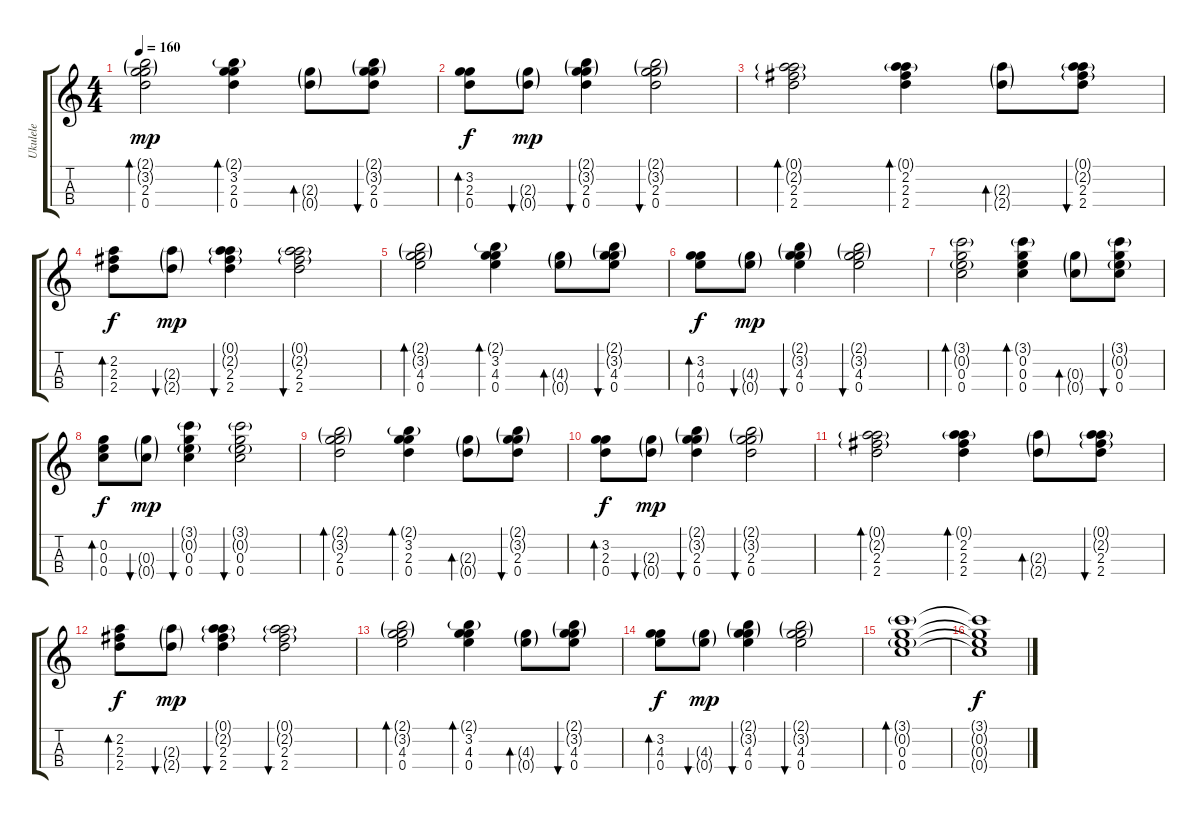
\track ("Ukulele" "Ukulele") {instrument acousticguitarnylon}
\staff {score tabs}
\tuning (A4 E4 C4 G4) {hide}
\ts (4 4)
\tempo 160
\clef g2
\ks c
(2.1{g} 3.2{g} 2.3 0.4).2{bd 60 dy mp} (2.1{g} 3.2 2.3 0.4).4{bd 60} (2.3{g} 0.4{g}).8{bd 60} (2.1{g} 3.2{g} 2.3 0.4).8{bu 60} |
(3.2 2.3 0.4).8{bd 60 dy f} (2.3{g} 0.4{g}).8{bu 60 dy mp} (2.1{g} 3.2{g} 2.3 0.4).4{bu 60} (2.1{g} 3.2{g} 2.3 0.4).2{bu 60} |
(0.1{g} 2.2{g} 2.3 2.4).2{bd 60} (0.1{g} 2.2 2.3 2.4).4{bd 60} (2.3{g} 2.4{g}).8{bd 60} (0.1{g} 2.2{g} 2.3 2.4).8{bu 60} |
(2.2 2.3 2.4).8{bd 60 dy f} (2.3{g} 2.4{g}).8{bu 60 dy mp} (0.1{g} 2.2{g} 2.3 2.4).4{bu 60} (0.1{g} 2.2{g} 2.3 2.4).2{bu 60} |
(2.1{g} 3.2{g} 4.3 0.4).2{bd 60} (2.1{g} 3.2 4.3 0.4).4{bd 60} (4.3{g} 0.4{g}).8{bd 60} (2.1{g} 3.2{g} 4.3 0.4).8{bu 60} |
(3.2 4.3 0.4).8{bd 60 dy f} (4.3{g} 0.4{g}).8{bu 60 dy mp} (2.1{g} 3.2{g} 4.3 0.4).4{bu 60} (2.1{g} 3.2{g} 4.3 0.4).2{bu 60} |
(3.1{g} 0.2{g} 0.3 0.4).2{bd 60} (3.1{g} 0.2 0.3 0.4).4{bd 60} (0.3{g} 0.4{g}).8{bd 60} (3.1{g} 0.2{g} 0.3 0.4).8{bu 60} |
(0.2 0.3 0.4).8{bd 60 dy f} (0.3{g} 0.4{g}).8{bu 60 dy mp} (3.1{g} 0.2{g} 0.3 0.4).4{bu 60} (3.1{g} 0.2{g} 0.3 0.4).2{bu 60} |
(2.1{g} 3.2{g} 2.3 0.4).2{bd 60} (2.1{g} 3.2 2.3 0.4).4{bd 60} (2.3{g} 0.4{g}).8{bd 60} (2.1{g} 3.2{g} 2.3 0.4).8{bu 60} |
(3.2 2.3 0.4).8{bd 60 dy f} (2.3{g} 0.4{g}).8{bu 60 dy mp} (2.1{g} 3.2{g} 2.3 0.4).4{bu 60} (2.1{g} 3.2{g} 2.3 0.4).2{bu 60} |
(0.1{g} 2.2{g} 2.3 2.4).2{bd 60} (0.1{g} 2.2 2.3 2.4).4{bd 60} (2.3{g} 2.4{g}).8{bd 60} (0.1{g} 2.2{g} 2.3 2.4).8{bu 60} |
(2.2 2.3 2.4).8{bd 60 dy f} (2.3{g} 2.4{g}).8{bu 60 dy mp} (0.1{g} 2.2{g} 2.3 2.4).4{bu 60} (0.1{g} 2.2{g} 2.3 2.4).2{bu 60} |
(2.1{g} 3.2{g} 4.3 0.4).2{bd 60} (2.1{g} 3.2 4.3 0.4).4{bd 60} (4.3{g} 0.4{g}).8{bd 60} (2.1{g} 3.2{g} 4.3 0.4).8{bu 60} |
(3.2 4.3 0.4).8{bd 60 dy f} (4.3{g} 0.4{g}).8{bu 60 dy mp} (2.1{g} 3.2{g} 4.3 0.4).4{bu 60} (2.1{g} 3.2{g} 4.3 0.4).2{bu 60} |
(3.1{g} 0.2{g} 0.3 0.4).1{bd 60} |
(3.1{t} 0.2{t} 0.3{t} 0.4{t}).1{dy f}
